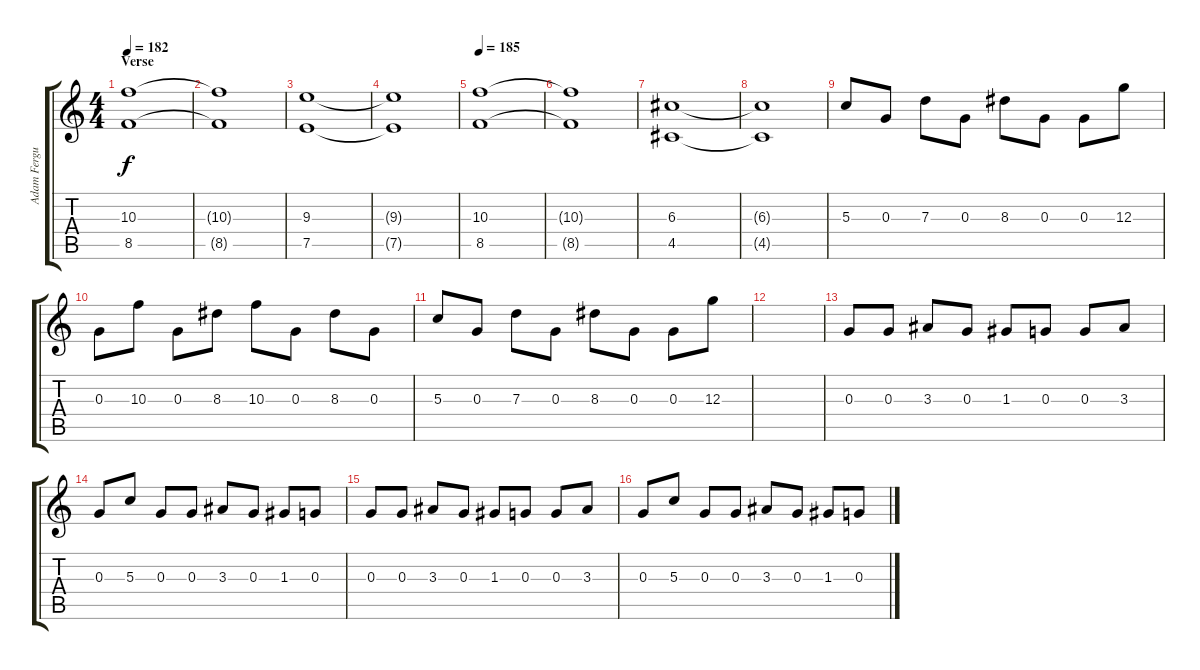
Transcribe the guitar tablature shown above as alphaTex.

\track ("Adam Ferguson - Guitar" "Adam Fergu") {instrument electricguitarjazz}
\staff {score tabs}
\tuning (E4 B3 G3 D3 A2 E2) {hide}
\ts (4 4)
\section ("" "Verse")
\tempo 182
\clef g2
\ks c
(10.3 8.5).1{dy f volume 10 instrument distortionguitar} |
(10.3{t} 8.5{t}).1 |
(9.3 7.5).1 |
(9.3{t} 7.5{t}).1 |
\tempo 185
(10.3 8.5).1 |
(10.3{t} 8.5{t}).1 |
(6.3 4.5).1 |
(6.3{t} 4.5{t}).1 |
5.3.8 0.3.8 7.3.8 0.3.8 8.3.8 0.3.8 0.3.8 12.3.8 |
0.3.8 10.3.8 0.3.8 8.3.8 10.3.8 0.3.8 8.3.8 0.3.8 |
5.3.8 0.3.8 7.3.8 0.3.8 8.3.8 0.3.8 0.3.8 12.3.8 |
|
0.3.8 0.3.8 3.3.8 0.3.8 1.3.8 0.3.8 0.3.8 3.3.8 |
0.3.8 5.3.8 0.3.8 0.3.8 3.3.8 0.3.8 1.3.8 0.3.8 |
0.3.8 0.3.8 3.3.8 0.3.8 1.3.8 0.3.8 0.3.8 3.3.8 |
0.3.8 5.3.8 0.3.8 0.3.8 3.3.8 0.3.8 1.3.8 0.3.8
